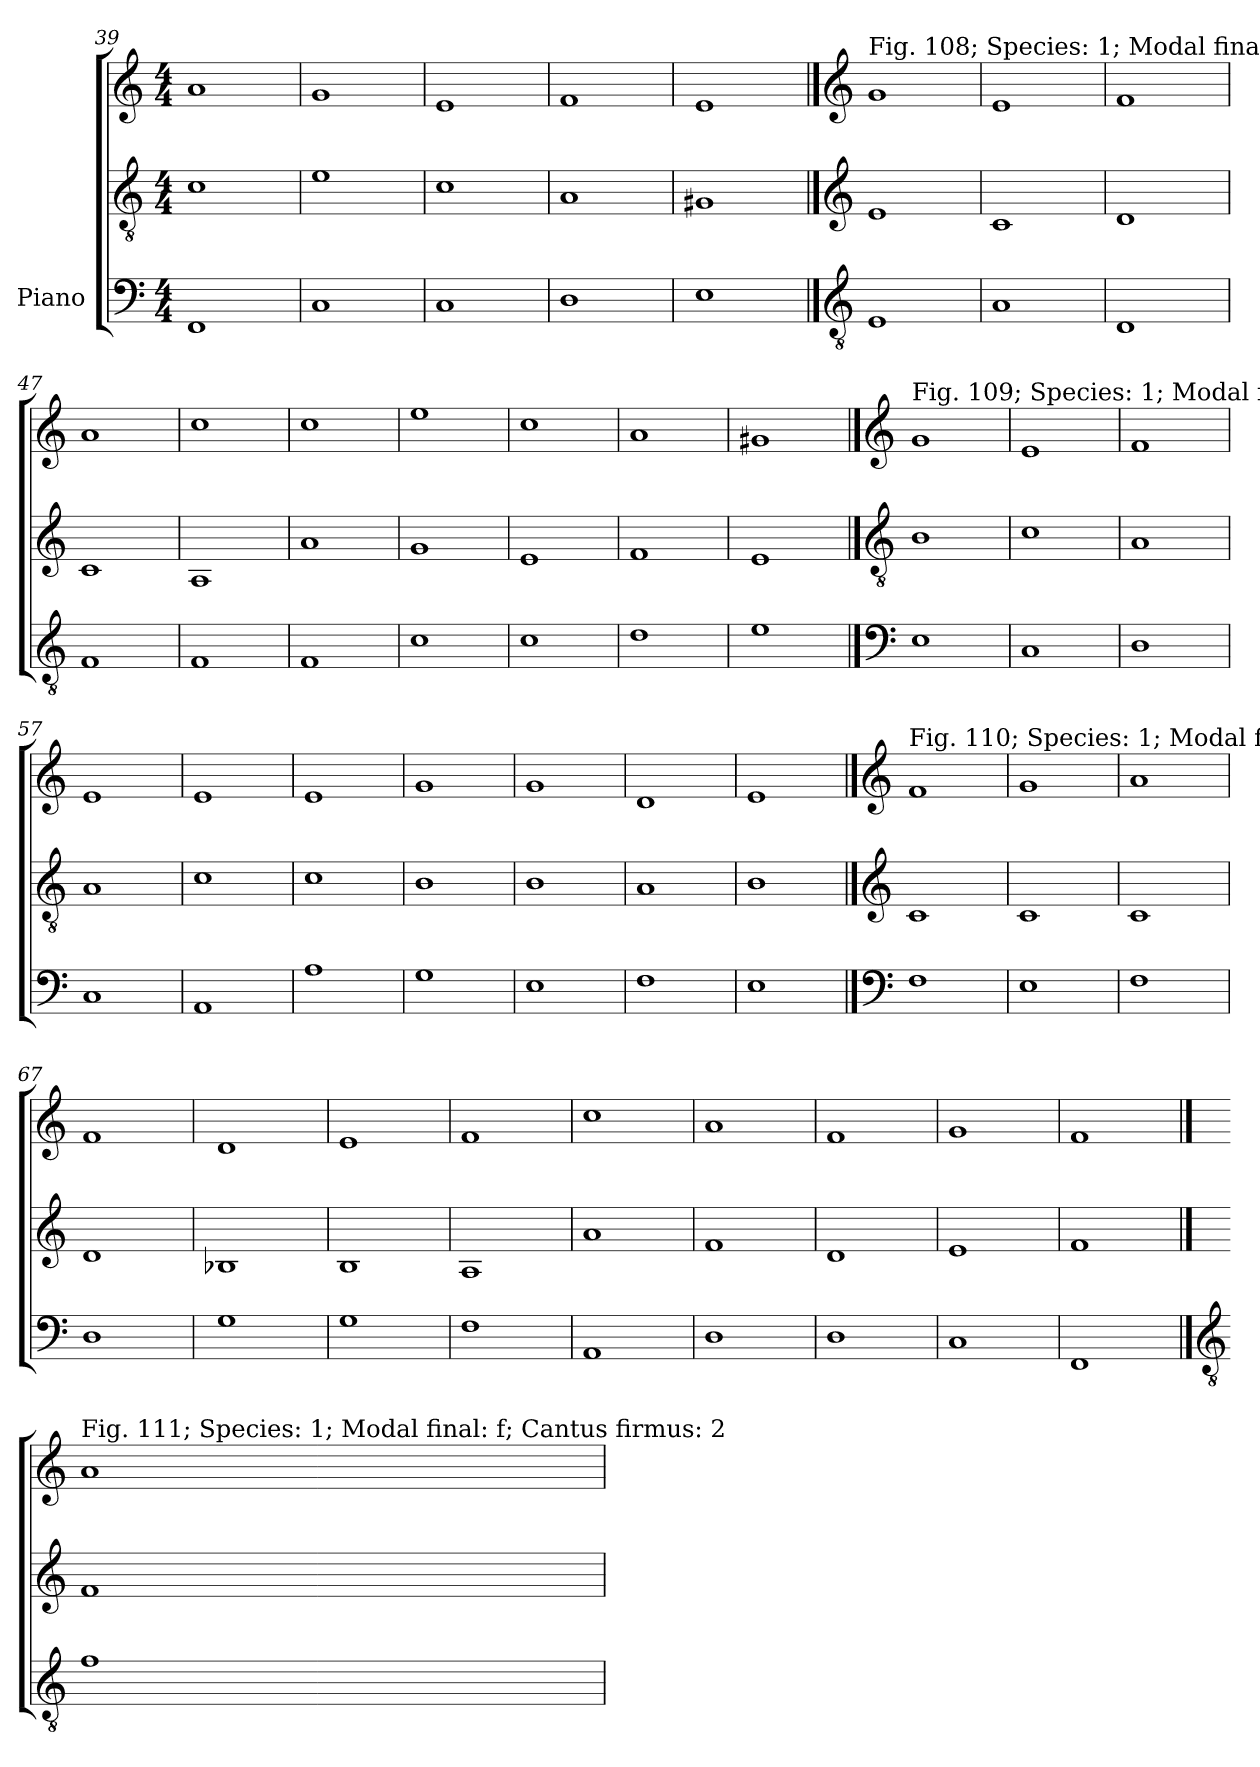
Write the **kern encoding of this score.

**kern	**kern	**kern
*part3	*part2	*part1
*staff3	*staff2	*staff1
*I"Piano	*	*
*clefF4	*clefGv2	*clefG2
*k[]	*k[]	*k[]
*M4/4	*M4/4	*M4/4
=39	=39	=39
1FF	1c	1a
=40	=40	=40
1C	1e	1g
=41	=41	=41
1C	1c	1e
=42	=42	=42
1D	1A	1f
=43	=43	=43
1E	1G#X	1e
!!LO:PB:g=z
==44	==44	==44
*clefGv2	*clefG2	*clefG2
!	!	!LO:TX:a:t=Fig. 108; Species&colon; 1; Modal final&colon; e; Cantus firmus&colon; 2
1E	1e	1g
=45	=45	=45
1A	1c	1e
=46	=46	=46
1D	1d	1f
=47	=47	=47
1F	1c	1a
=48	=48	=48
1F	1A	1cc
=49	=49	=49
1F	1a	1cc
=50	=50	=50
1c	1g	1ee
=51	=51	=51
1c	1e	1cc
=52	=52	=52
1d	1f	1a
=53	=53	=53
1e	1e	1g#X
!!LO:LB:g=z
==54	==54	==54
*clefF4	*clefGv2	*clefG2
!	!	!LO:TX:a:t=Fig. 109; Species&colon; 1; Modal final&colon; e; Cantus firmus&colon; 3
1E	1B	1g
=55	=55	=55
1C	1c	1e
=56	=56	=56
1D	1A	1f
=57	=57	=57
1C	1A	1e
=58	=58	=58
1AA	1c	1e
=59	=59	=59
1A	1c	1e
=60	=60	=60
1G	1B	1g
=61	=61	=61
1E	1B	1g
=62	=62	=62
1F	1A	1d
=63	=63	=63
1E	1B	1e
!!LO:LB:g=z
==64	==64	==64
*clefF4	*clefG2	*clefG2
!	!	!LO:TX:a:t=Fig. 110; Species&colon; 1; Modal final&colon; f; Cantus firmus&colon; 1
1F	1c	1f
=65	=65	=65
1E	1c	1g
=66	=66	=66
1F	1c	1a
=67	=67	=67
1D	1d	1f
=68	=68	=68
1G	1B-X	1d
=69	=69	=69
1G	1B	1e
=70	=70	=70
1F	1A	1f
=71	=71	=71
1AA	1a	1cc
=72	=72	=72
1D	1f	1a
=73	=73	=73
1D	1d	1f
=74	=74	=74
1C	1e	1g
=75	=75	=75
1FF	1f	1f
!!LO:LB:g=z
==76	==76	==76
*clefGv2	*	*
!	!	!LO:TX:a:t=Fig. 111; Species&colon; 1; Modal final&colon; f; Cantus firmus&colon; 2
1f	1f	1a
=	=	=
*-	*-	*-
